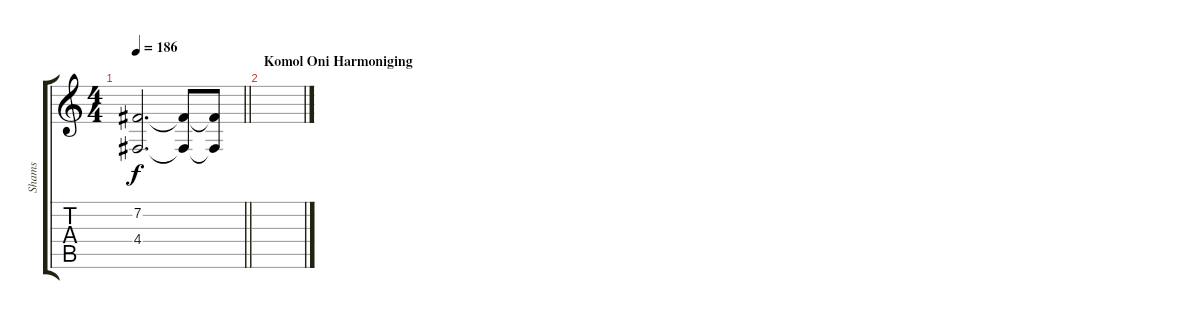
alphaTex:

\track ("Shams" "Shams") {instrument choiraahs}
\staff {score tabs}
\tuning (E4 B3 G3 D3 A2 E2) {hide}
\ts (4 4)
\tempo 186
\clef g2
\barLineRight lightlight
\ks c
(7.2{t} 4.4{t}).2{d dy f} (7.2{t} 4.4{t}).8 (7.2{t} 4.4{t}).8 |
\section ("" "Komol Oni Harmoniging ")
